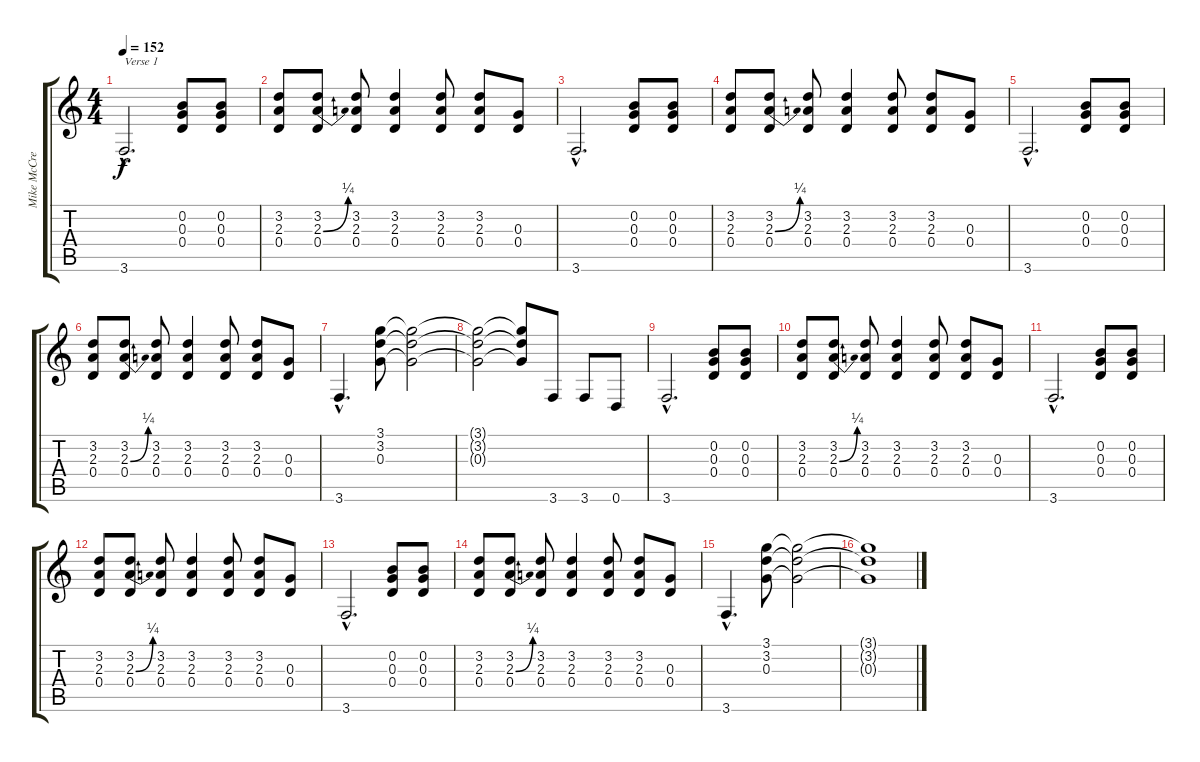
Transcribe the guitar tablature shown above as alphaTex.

\track ("Mike McCready" "Mike McCre") {instrument distortionguitar}
\staff {score tabs}
\tuning (E4 B3 G3 D3 A2 D2) {hide}
\ts (4 4)
\tempo 152
\clef g2
\ks c
3.6{hac}.2{d txt "Verse 1" dy f} (0.2 0.3 0.4).8 (0.2 0.3 0.4).8 |
(3.2 2.3 0.4).8 (3.2 2.3{be (bend 0 0 60 1)} 0.4).8 (3.2 2.3 0.4).8 (3.2 2.3 0.4).4 (3.2 2.3 0.4).8 (3.2 2.3 0.4).8 (0.3 0.4).8 |
3.6{hac}.2{d} (0.2 0.3 0.4).8 (0.2 0.3 0.4).8 |
(3.2 2.3 0.4).8 (3.2 2.3{be (bend 0 0 60 1)} 0.4).8 (3.2 2.3 0.4).8 (3.2 2.3 0.4).4 (3.2 2.3 0.4).8 (3.2 2.3 0.4).8 (0.3 0.4).8 |
3.6{hac}.2{d} (0.2 0.3 0.4).8 (0.2 0.3 0.4).8 |
(3.2 2.3 0.4).8 (3.2 2.3{be (bend 0 0 60 1)} 0.4).8 (3.2 2.3 0.4).8 (3.2 2.3 0.4).4 (3.2 2.3 0.4).8 (3.2 2.3 0.4).8 (0.3 0.4).8 |
3.6{hac}.4{d} (3.1 3.2 0.3).8 (3.1{t} 3.2{t} 0.3{t}).2 |
(3.1{t} 3.2{t} 0.3{t}).2 (3.1{t} 3.2{t} 0.3{t}).8 3.6.8 3.6.8 0.6.8 |
3.6{hac}.2{d} (0.2 0.3 0.4).8 (0.2 0.3 0.4).8 |
(3.2 2.3 0.4).8 (3.2 2.3{be (bend 0 0 60 1)} 0.4).8 (3.2 2.3 0.4).8 (3.2 2.3 0.4).4 (3.2 2.3 0.4).8 (3.2 2.3 0.4).8 (0.3 0.4).8 |
3.6{hac}.2{d} (0.2 0.3 0.4).8 (0.2 0.3 0.4).8 |
(3.2 2.3 0.4).8 (3.2 2.3{be (bend 0 0 60 1)} 0.4).8 (3.2 2.3 0.4).8 (3.2 2.3 0.4).4 (3.2 2.3 0.4).8 (3.2 2.3 0.4).8 (0.3 0.4).8 |
3.6{hac}.2{d} (0.2 0.3 0.4).8 (0.2 0.3 0.4).8 |
(3.2 2.3 0.4).8 (3.2 2.3{be (bend 0 0 60 1)} 0.4).8 (3.2 2.3 0.4).8 (3.2 2.3 0.4).4 (3.2 2.3 0.4).8 (3.2 2.3 0.4).8 (0.3 0.4).8 |
3.6{hac}.4{d} (3.1 3.2 0.3).8 (3.1{t} 3.2{t} 0.3{t}).2 |
(3.1{t} 3.2{t} 0.3{t}).1
